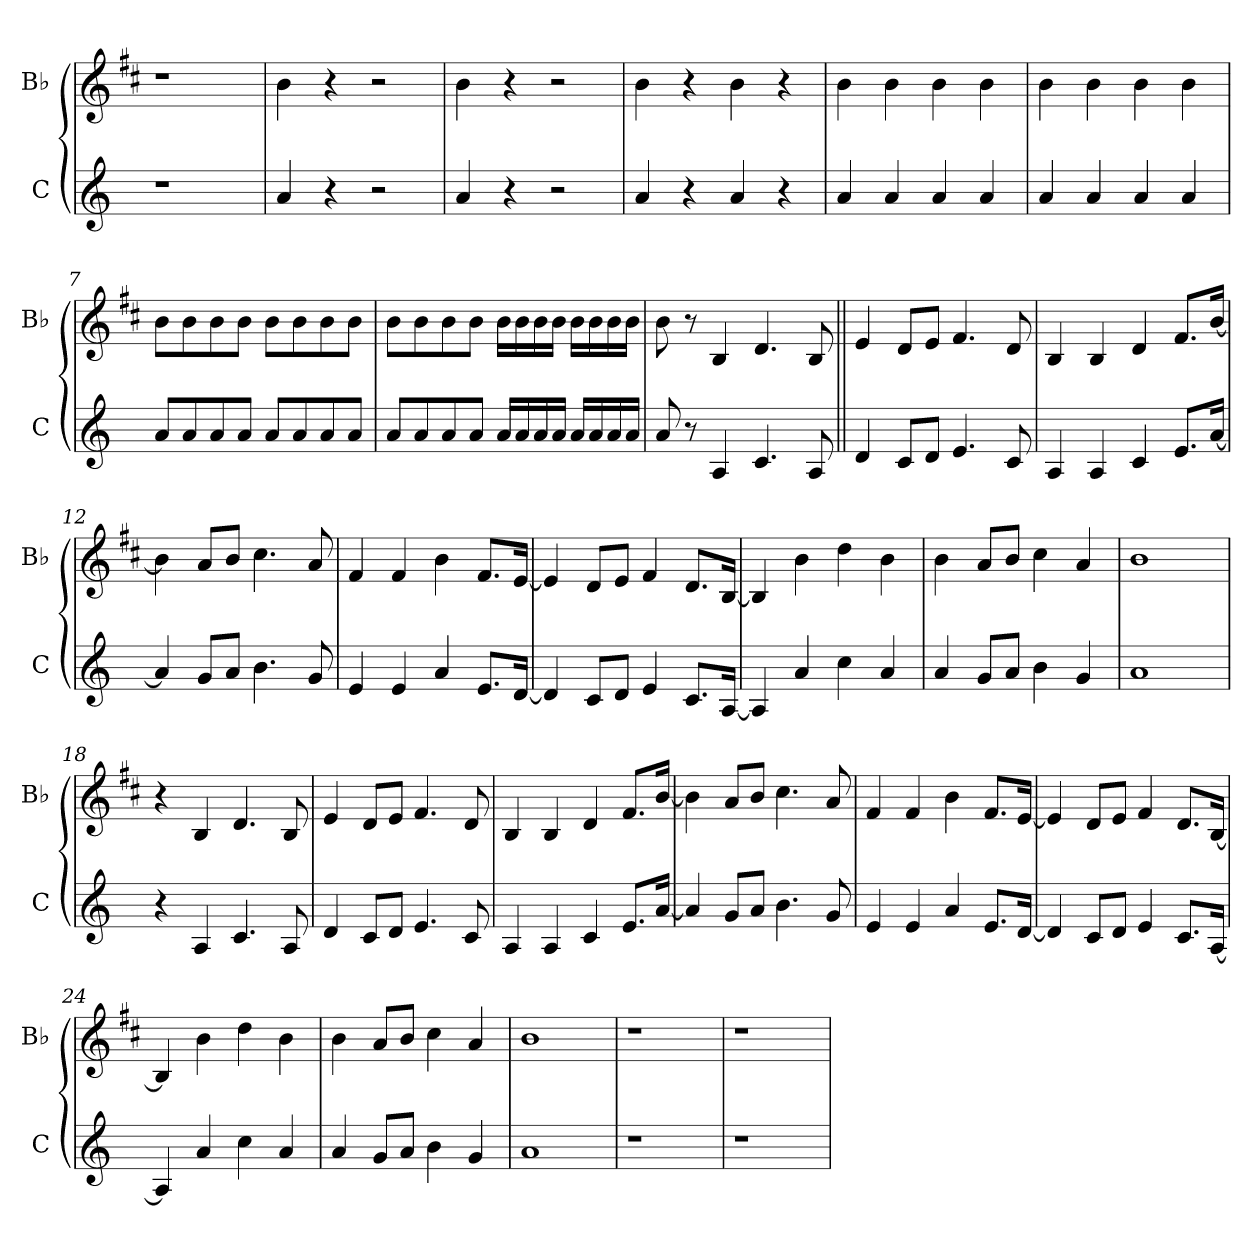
**kern	**kern
*part2	*part1
*staff2	*staff1
*I"C	*I"B♭
*I'C	*I'B♭
*clefG2	*clefG2
*	*ITrd1c2
*k[]	*k[]
=1	=1
1r	1r
=2	=2
4a!/	4a!\
4r	4r
2r	2r
=3	=3
4a!/	4a!\
4r	4r
2r	2r
=4	=4
4a!/	4a!\
4r	4r
4a!/	4a!\
4r	4r
=5	=5
4a!/	4a!\
4a!/	4a!\
4a!/	4a!\
4a!/	4a!\
=6	=6
4a!/	4a!\
4a!/	4a!\
4a!/	4a!\
4a!/	4a!\
=7	=7
8a!/L	8a!\L
8a!/	8a!\
8a!/	8a!\
8a!/J	8a!\J
8a!/L	8a!\L
8a!/	8a!\
8a!/	8a!\
8a!/J	8a!\J
=8	=8
8a!/L	8a!\L
8a!/	8a!\
8a!/	8a!\
8a!/J	8a!\J
16a!/LL	16a!\LL
16a!/	16a!\
16a!/	16a!\
16a!/JJ	16a!\JJ
16a!/LL	16a!\LL
16a!/	16a!\
16a!/	16a!\
16a!/JJ	16a!\JJ
=9	=9
8a!/	8a!\
8r	8r
4A/	4A/
4.c/	4.c/
8A/	8A/
=10||	=10||
4d/	4d/
8c/L	8c/L
8d/J	8d/J
4.e/	4.e/
8c/	8c/
=11	=11
4A/	4A/
4A/	4A/
4c/	4c/
8.e/L	8.e/L
[16a/Jk	[16a/Jk
=12	=12
4a/]	4a\]
8g/L	8g/L
8a/J	8a/J
4.b\	4.b\
8g/	8g/
=13	=13
4e/	4e/
4e/	4e/
4a/	4a\
8.e/L	8.e/L
[16d/Jk	[16d/Jk
=14	=14
4d/]	4d/]
8c/L	8c/L
8d/J	8d/J
4e/	4e/
8.c/L	8.c/L
[16A/Jk	[16A/Jk
=15	=15
4A/]	4A/]
4a/	4a\
4cc\	4cc\
4a/	4a\
=16	=16
4a/	4a\
8g/L	8g/L
8a/J	8a/J
4b\	4b\
4g/	4g/
=17	=17
1a	1a
=18	=18
4r	4r
4A/	4A/
4.c/	4.c/
8A/	8A/
=19	=19
4d/	4d/
8c/L	8c/L
8d/J	8d/J
4.e/	4.e/
8c/	8c/
=20	=20
4A/	4A/
4A/	4A/
4c/	4c/
8.e/L	8.e/L
[16a/Jk	[16a/Jk
=21	=21
4a/]	4a\]
8g/L	8g/L
8a/J	8a/J
4.b\	4.b\
8g/	8g/
=22	=22
4e/	4e/
4e/	4e/
4a/	4a\
8.e/L	8.e/L
[16d/Jk	[16d/Jk
=23	=23
4d/]	4d/]
8c/L	8c/L
8d/J	8d/J
4e/	4e/
8.c/L	8.c/L
[16A/Jk	[16A/Jk
=24	=24
4A/]	4A/]
4a/	4a\
4cc\	4cc\
4a/	4a\
=25	=25
4a/	4a\
8g/L	8g/L
8a/J	8a/J
4b\	4b\
4g/	4g/
=26	=26
1a	1a
=27	=27
1r	1r
=28	=28
1r	1r
=29	=29
1r	1r
=30	=30
1r	1r
=31||	=31||
1r	1r
=32	=32
1r	1r
=33	=33
1r	1r
=	=
*-	*-
